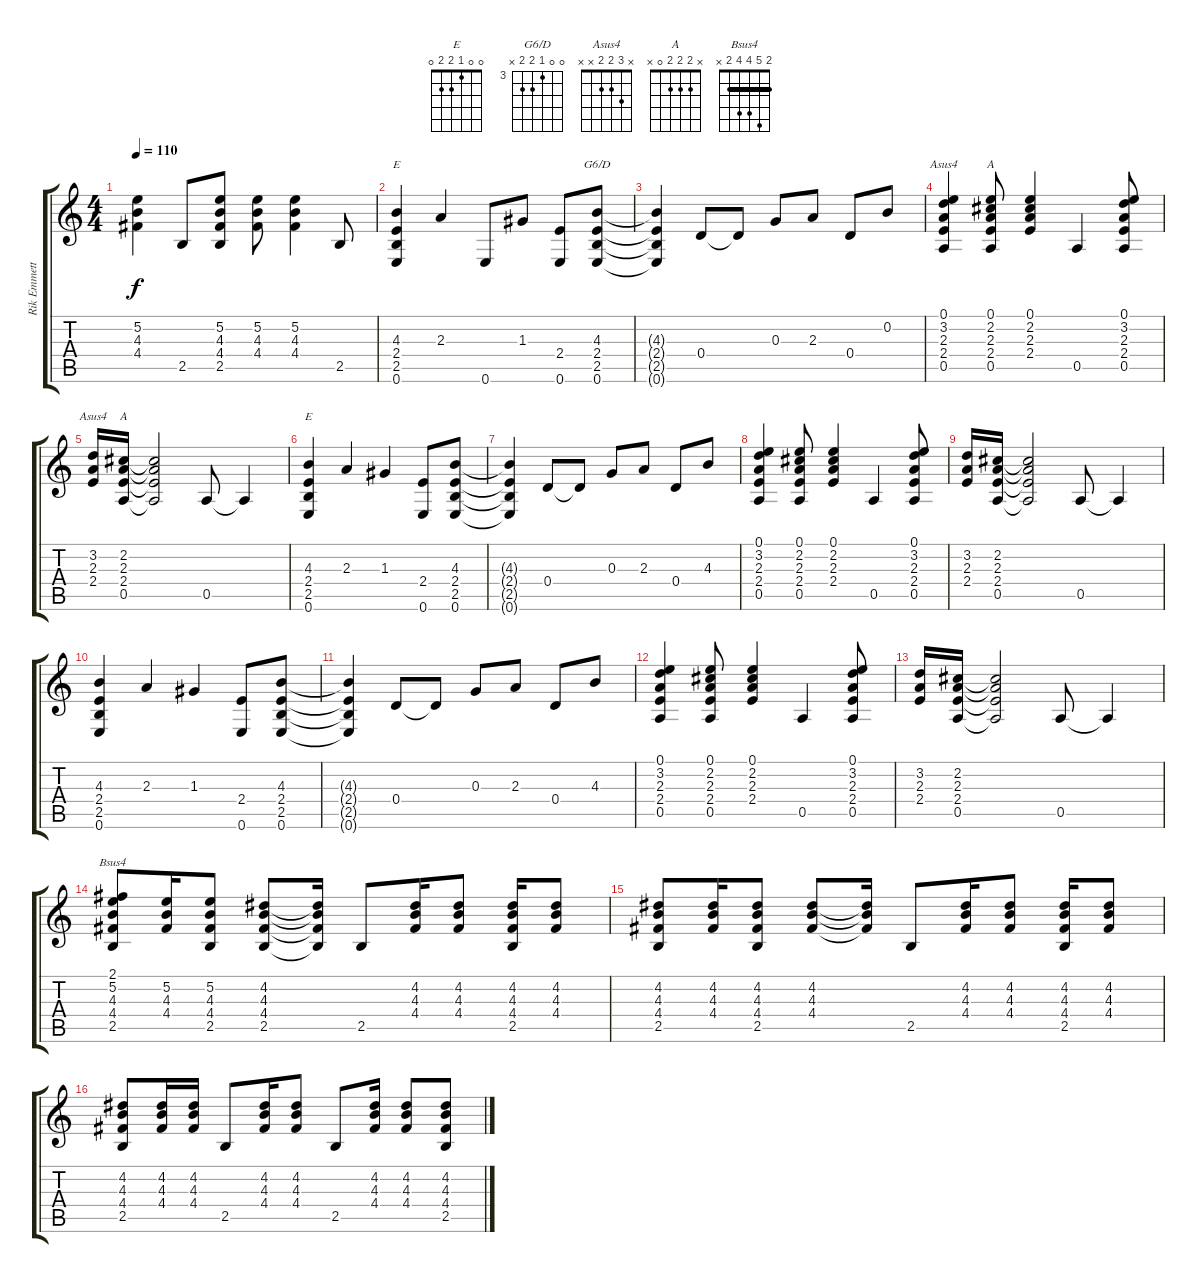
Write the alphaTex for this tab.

\track ("Rik Emmett" "Rik Emmett") {instrument acousticguitarnylon}
\staff {score tabs}
\tuning (E4 B3 G3 D3 A2 E2) {hide}
\chord ("E" x x 1 2 2 0)
\chord ("G6/D" 0 0 3 4 4 x) {firstfret 3}
\chord ("Asus4" 0 3 2 2 0 x)
\chord ("A" 0 2 2 2 0 x)
\chord ("Asus4" x 3 2 2 x x)
\chord ("A" x 2 2 2 0 x)
\chord ("E" 0 0 1 2 2 0)
\chord ("Bsus4" 2 5 4 4 2 x) {barre 2}
\ts (4 4)
\tempo 110
\clef g2
\ks c
(5.2 4.3 4.4).4{dy f} 2.5.8 (5.2 4.3 4.4 2.5).8 (5.2 4.3 4.4).8 (5.2 4.3 4.4).4 2.5.8 |
(4.3 2.4 2.5 0.6).4{ch "E"} 2.3.4 0.6.8 1.3.8 (2.4 0.6).8 (4.3 2.4 2.5 0.6).8{ch "G6/D"} |
(4.3{t} 2.4{t} 2.5{t} 0.6{t}).4 0.4.8 0.4{t}.8 0.3.8 2.3.8 0.4.8 0.2.8 |
(0.1 3.2 2.3 2.4 0.5).4{ch "Asus4"} (0.1 2.2 2.3 2.4 0.5).8{ch "A"} (0.1 2.2 2.3 2.4).4 0.5.4 (0.1 3.2 2.3 2.4 0.5).8 |
(3.2 2.3 2.4).16{ch "Asus4"} (2.2 2.3 2.4 0.5).16{ch "A"} (2.2{t} 2.3{t} 2.4{t} 0.5{t}).2 0.5.8 0.5{t}.4 |
(4.3 2.4 2.5 0.6).4{ch "E"} 2.3.4 1.3.4 (2.4 0.6).8 (4.3 2.4 2.5 0.6).8 |
(4.3{t} 2.4{t} 2.5{t} 0.6{t}).4 0.4.8 0.4{t}.8 0.3.8 2.3.8 0.4.8 4.3.8 |
(0.1 3.2 2.3 2.4 0.5).4 (0.1 2.2 2.3 2.4 0.5).8 (0.1 2.2 2.3 2.4).4 0.5.4 (0.1 3.2 2.3 2.4 0.5).8 |
(3.2 2.3 2.4).16 (2.2 2.3 2.4 0.5).16 (2.2{t} 2.3{t} 2.4{t} 0.5{t}).2 0.5.8 0.5{t}.4 |
(4.3 2.4 2.5 0.6).4 2.3.4 1.3.4 (2.4 0.6).8 (4.3 2.4 2.5 0.6).8 |
(4.3{t} 2.4{t} 2.5{t} 0.6{t}).4 0.4.8 0.4{t}.8 0.3.8 2.3.8 0.4.8 4.3.8 |
(0.1 3.2 2.3 2.4 0.5).4 (0.1 2.2 2.3 2.4 0.5).8 (0.1 2.2 2.3 2.4).4 0.5.4 (0.1 3.2 2.3 2.4 0.5).8 |
(3.2 2.3 2.4).16 (2.2 2.3 2.4 0.5).16 (2.2{t} 2.3{t} 2.4{t} 0.5{t}).2 0.5.8 0.5{t}.4 |
(2.1 5.2 4.3 4.4 2.5).8{ch "Bsus4"} (5.2 4.3 4.4).16 (5.2 4.3 4.4 2.5).8 (4.2 4.3 4.4 2.5).8 (4.2{t} 4.3{t} 4.4{t} 2.5{t}).16 2.5.8 (4.2 4.3 4.4).16 (4.2 4.3 4.4).8 (4.2 4.3 4.4 2.5).16 (4.2 4.3 4.4).8 |
(4.2 4.3 4.4 2.5).8 (4.2 4.3 4.4).16 (4.2 4.3 4.4 2.5).8 (4.2 4.3 4.4).8 (4.2{t} 4.3{t} 4.4{t}).16 2.5.8 (4.2 4.3 4.4).16 (4.2 4.3 4.4).8 (4.2 4.3 4.4 2.5).16 (4.2 4.3 4.4).8 |
(4.2 4.3 4.4 2.5).8 (4.2 4.3 4.4).16 (4.2 4.3 4.4).16 2.5.8 (4.2 4.3 4.4).16 (4.2 4.3 4.4).8 2.5.8 (4.2 4.3 4.4).16 (4.2 4.3 4.4).8 (4.2 4.3 4.4 2.5).8
